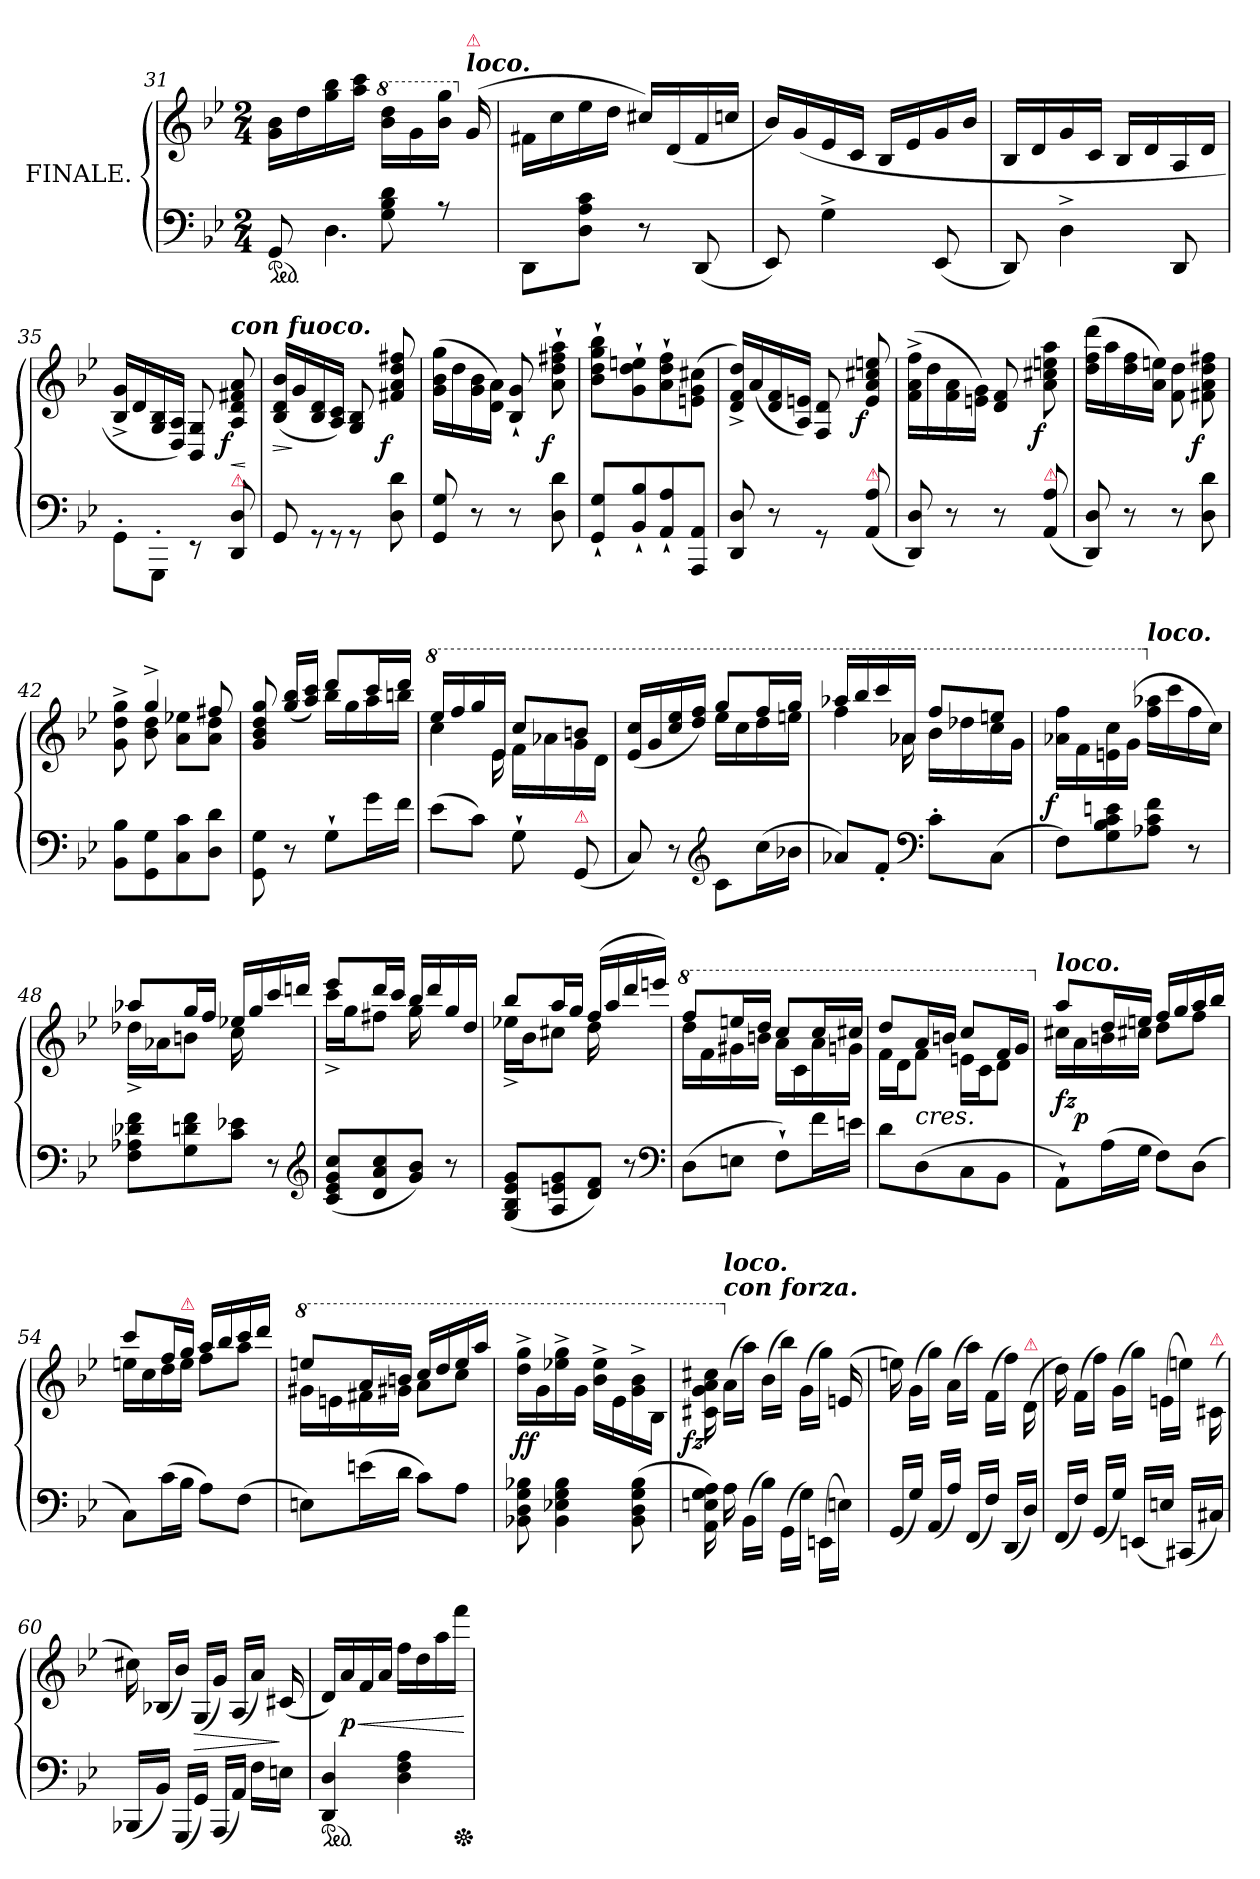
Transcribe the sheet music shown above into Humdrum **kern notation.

**kern	**kern	**dynam
*part1	*part1	*part1
*staff2	*staff1	*staff1/2
*I"FINALE.	*	*
*clefF4	*clefG2	*
*k[b-e-]	*k[b-e-]	*
*g:	*g:	*
*M2/4	*M2/4	*
=31	=31	=31
*^	*	*
*ped	*	*	*
8GG/	8ryy	16g 16b-LL	.
.	.	16dd	.
8rAyy	4.D\	16gg 16bb-	.
.	.	16aa 16cccJJ	.
*	*	*8va	*
8G\ 8B-\ 8d\	.	16bb- 16dddLL	.
.	.	16gg	.
8r	.	16bb- 16gggJJ	.
*	*	*X8va	*
!	!	!LO:TX:a:Bi:t=loco.	!
!	!	!LO:TX:a:color=crimson:t=⚠	!
.	.	(<16g	.
*v	*v	*	*
=32	=32	=32
8DD\L	16f#X\LL	.
.	16cc\	.
8D 8A 8cJ	16ee-\	.
.	16dd\JJ	.
8r	16cc#XLL)	.
.	(<16d	.
(<8DD/	16f#	.
.	16ccnJJ	.
=33	=33	=33
8EE-/)	16b-LL)	.
.	(>16g	.
4G^\	16e-	.
.	16cJJ	.
.	16B-LL	.
.	16e-	.
(<8EE-/	16g	.
.	16b-JJ	.
=34	=34	=34
8DD/)	16B-LL	.
.	16d	.
4D^\	16g	.
.	16cJJ	.
.	16B-LL	.
.	16d	.
8DD/	16A	.
.	16dJJ	.
=35	=35	=35
8GG'>\L	16B-^< 16g^<LL	.
.	16d	.
8GGG'>\J	16G/ 16B-/	.
.	16D/ 16A/JJ)	.
8rEE	8BB-/ 8G/	.
!	!LO:TX:a:Bi:t=con fuoco.	!
!LO:TX:a:color=crimson:t=⚠	!	!
!	!	!LO:DY:n=1:rj
8DD/ 8D/	8A 8d 8f#X 8a	< f
.	.	[
=36	=36	=36
8GG/	(<16B- 16d 16b-LL	>
.	16g	]
!LO:N:vis=8	!	!
16rGG	16B- 16d	.
!LO:N:vis=8	!	!
16rGG	16A 16cJJ)	.
8rGG	8G/ 8B-/	.
!	!	!LO:DY:rj
8D\ 8d\	8f#X/ 8a/ 8dd/ 8ff#X/	f
=37	=37	=37
8GG/ 8G/	(<16g 16b- 16ggLL	.
.	16dd	.
8r	16g 16b-	.
.	16d 16aJJ)	.
8r	8B-`</ 8g`</	.
!	!	!LO:DY:rj
8D 8d	8a`> 8dd`> 8ff#X`> 8aa`>	f
=38	=38	=38
8GG`< 8G`<L	8b-`> 8dd`> 8gg`> 8bb-`>L	.
8BB-`< 8B-`<	8g`> 8dd`> 8een`>	.
8AA`< 8A`<	8a`> 8dd`> 8ff`>	.
8AAA 8AAJ	(>8en 8g 8cc#XJ	.
=39	=39	=39
8DD 8D	16d^< 16f^< 16dd^<LL)	.
.	(<16a	.
8r	16d 16f	.
.	16A 16enJJ)	.
8rGG	8F/ 8d/	.
!LO:TX:a:color=crimson:t=⚠	!	!
!	!	!LO:DY:rj
(<8AA/ 8A/	8e 8a 8cc#X 8een	f
=40	=40	=40
8DD 8D)	(<16f^< 16a^< 16ff^<LL	.
.	16dd	.
8r	16f 16a	.
.	16en 16gJJ)	.
8r	8d 8f	.
!LO:TX:a:color=crimson:t=⚠	!	!
!	!	!LO:DY:rj
(<8AA/ 8A/	8a 8cc#X 8een 8aa	f
=41	=41	=41
8DD 8D)	(>16dd 16ff 16dddLL	.
.	16aa	.
8r	16dd 16ff	.
.	16a 16eenJJ)	.
8r	8f\ 8dd\	.
!	!	!LO:DY:rj
8D\ 8d\	8f#X\ 8a\ 8dd\ 8ff#X\	f
=42	=42	=42
*	*^	*
8BB-\ 8B-\L	8rcccyy	8g^> 8dd^> 8gg^>	.
8GG 8G	4gg^>	8b- 8dd	.
8C 8c	.	8a\ 8ee-X\L	.
8D 8dJ	8ff#X	8a 8ddJ	.
=43	=43	=43	=43
8GG\ 8G\	8g/ 8b-/ 8dd/ 8gg/	4reyy	.
8r	(<16gg/ 16bb-/LL	.	.
.	16aa 16cccJJ)	.	.
8G`L	8dddL	16bb-LL	.
.	.	16gg	.
16gL	16cccL	16aa	.
16fJJ	16dddJJ	16bbnJJ	.
*	*v	*v	*
=44	=44	=44
*	*8va	*
*	*^	*
*	*	*^	*
(>8e-L	16eee-LL	4ccc	8.rAyy	.
.	16fff	.	.	.
8cJ)	16ggg	.	.	.
.	16ee-JJ	.	16ee-\	.
8G`	8cccL	16ffLL	4rFyy	.
.	.	16aa-X	.	.
!LO:TX:a:color=crimson:t=⚠	!	!	!	!
(<8GG/	8bbnJ	16gg	.	.
.	.	16ddJJ	.	.
*	*	*v	*v	*
=45	=45	=45	=45
8C/)	(<16ee-/ 16ccc/LL	4rcyy	.
.	16gg	.	.
8r	16ccc 16eee-	.	.
.	16ddd 16fffJJ)	.	.
*clefG2	*	*	*
8c\L	8gggL	16eee-LL	.
.	.	16ccc	.
(>16cc\L	16fffL	16ddd	.
16b-X\JJ	16gggJJ	16eeenJJ	.
=46	=46	=46	=46
*	*	*^	*
8a-XL)	16aaa-XLL	4fff	8.rcyy	.
.	16bbb-	.	.	.
8f'J	16cccc	.	.	.
.	16aa-XJJ	.	16aa-X\	.
*clefF4	*	*	*	*
8c'L	8fffL	16bb-LL	4rFyy	.
.	.	16ddd-X	.	.
(>8CJ	8eeenJ	16ccc	.	.
.	.	16ggJJ	.	.
*	*	*v	*v	*
=47	=47	=47	=47
!	!	!	!LO:DY:rj
*	*v	*v	*
8FL)	16aa-X 16fffLL	f
.	16ff	.
8G 8B- 8c 8en	16een 16ccc	.
.	(<16ggJJ	.
*	*X8va	*
!	!LO:TX:a:Bi:t=loco.	!
8A-X 8c 8fJ	16ff 16aa-XLL	.
.	16ccc	.
8r	16ff	.
.	16ccJJ)	.
=48	=48	=48
*	*^	*
8F 8A-X 8d-X 8fL	8aa-XL	16dd-X^<LL	.
.	.	16a-XJ	.
8G 8dn 8f	16ggL	8bnJ	.
.	16ffJJ	.	.
8c 8e-XJ	16ee-XLL	16cc	.
.	16gg	8.ryy	.
8r	16ccc	.	.
.	16dddnJJ	.	.
*clefG2	*	*	*
=49	=49	=49	=49
(<8c 8e- 8g 8ccL	8eee-L	16ccc^LL	.
.	.	16ggJ	.
8d 8a 8cc	16dddL	8ff#XJ	.
.	16cccJJ	.	.
8g 8b-J)	16bb-LL	16gg	.
.	16ddd	8.rgyy	.
8r	16gg	.	.
.	16ddJJ	.	.
=50	=50	=50	=50
(<8G 8B- 8e- 8gL	8bb-L	16ee-X^LL	.
.	.	16b-J	.
8A 8en 8g	16aaL	8cc#XJ	.
.	16ggJJ	.	.
8d 8fJ)	(<16ffLL	16dd	.
.	16aa	8.rgyy	.
8r	16ddd	.	.
.	16eeenJJ)	.	.
*clefF4	*	*	*
=51	=51	=51	=51
*	*8va	*	*
(>8D\L	8fffL	16dddLL	.
.	.	16ff	.
8EnJ	16eeenL	16gg#X	.
.	16dddJJ	16bbnJJ	.
8F`>\L)	8cccL	16aaLL	.
.	.	16cc	.
16fL	16cccL	16aa	.
16enJJ	16ccc#XJJ	16ggnJJ	.
=52	=52	=52	=52
8dL	8dddL	16ffLL	.
.	.	16ddJ	.
!	!LO:TX:c:i:t=cres.	!	!
(>8D	16aaL	8ffJ	.
.	16bbnJJ	.	.
8C	8cccL	16eenLL	.
.	.	16ccJ	.
8BB-J	16ffL	8ddJ	.
.	16ggJJ	.	.
=53	=53	=53	=53
*	*X8va	*	*
!	!LO:TX:a:Bi:t=loco.	!	!
8AA`L)	8aaL	16cc#XLL	fz
.	.	16a	p
(>16AL	16ddL	16bn	.
16GJJ	16eenJJ	16cc#XJJ	.
8FL)	16ffLL	8ddL	.
.	16gg	.	.
(>8DJ	16aa	8ffJ	.
.	16bb-JJ	.	.
=54	=54	=54	=54
8CL)	8cccL	16eenLL	.
.	.	16cc	.
(>16cL	16ffL	16dd	.
!	!LO:TX:a:i:color=crimson:t=⚠	!	!
16B-JJ	16ggJJ	16eeJJ	.
8AL)	16aaLL	8ffL	.
.	16bb-	.	.
(>8FJ	16ccc	8aaJ	.
.	16dddJJ	.	.
=55	=55	=55	=55
*	*8va	*	*
8EnL)	8eeenL	16gg#XLL	.
.	.	16een	.
(>16enL	16aaL	16ff#X	.
16dJJ	16bbnJJ	16gg#XJJ	.
8cL)	16cccLL	8aaL	.
.	16ddd	.	.
8AJ	16eee	8cccJ	.
.	16aaaJJ	.	.
*	*v	*v	*
=56	=56	=56
8BB-X\ 8D\ 8G\ 8B-X\	16ddd^>\ 16ggg^>\LL	.
!	!	!LO:DY:rj
.	16gg	ff
4BB- 4E-X 4G 4B-	16eee-X^> 16ggg^>	.
.	16ggJJ	.
.	16bb-^>\ 16eee-^>\LL	.
.	16ee-	.
(>8BB- 8D 8G 8B-	16gg^> 16bb-^>	.
.	16b-JJ	.
=57	=57	=57
!	!	!LO:DY:rj
16AA 16En 16G 16A)	16cc#X\ 16gg\ 16aa\ 16ccc#X\	fz
*	*X8va	*
!	!LO:TX:a:Bi:t=con forza.	!
!	!LO:TX:a:Bi:t=loco.	!
16A	(>16aLL	.
(>16BB-LL	16aaJJ)	.
16B-JJ)	(>16b-LL	.
(>16GG\LL	16bb-JJ)	.
16GJJ)	(>16gLL	.
(>16EEn\LL	16ggJJ)	.
16EnJJ)	(>16en/	.
=58	=58	=58
(<16GGLL	16een\)	.
16GJJ)	(>16gLL	.
(<16AA/LL	16ggJJ)	.
16AJJ)	(>16aLL	.
(<16FFLL	16aaJJ)	.
16FJJ)	(>16fLL	.
(<16DDLL	16ffJJ)	.
!	!LO:TX:a:color=crimson:t=⚠	!
16DJJ)	(>16d\	.
=59	=59	=59
(<16FFLL	16dd\)	.
16FJJ)	(>16fLL	.
(<16GGLL	16ffJJ)	.
16GJJ)	(>16gLL	.
(<16EEnLL	16ggJJ)	.
16EnJJ)	(>16en\LL	.
(<16CC#XLL	16eenJJ)	.
!	!LO:TX:a:color=crimson:t=⚠	!
16C#XJJ)	(>16c#X\	.
=60	=60	=60
(<16BBB-XLL	16cc#X\)	.
16BB-JJ)	(<16B-XLL	.
(<16GGGLL	16b-JJ)	.
16GGJJ)	(<16GLL	>
(<16AAALL	16gJJ)	.
16AAJJ)	(<16ALL	.
16FLL	16aJJ)	.
16EnJJ	(<16c#X	]
=61	=61	=61
*ped	*	*
4DD 4D	16dLL)	.
.	16a	< p
.	16f	.
.	16aJJ	.
4D 4F 4A	16ffLL	.
.	16dd	.
.	16aa	.
*Xped	*	*
.	16fffJJ	.
.	.	[
=	=	=
*-	*-	*-
